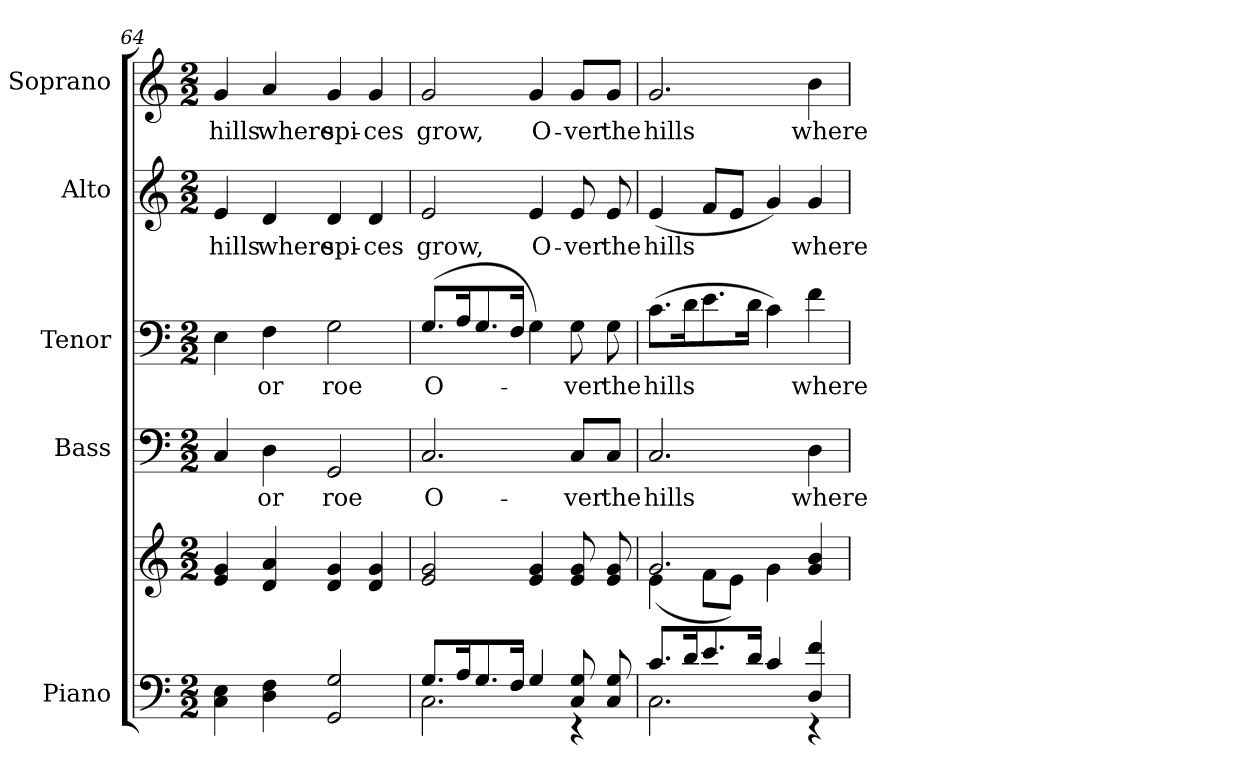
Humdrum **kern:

**kern	**kern	**kern	**text	**kern	**text	**kern	**text	**kern	**text
*part5	*part5	*part4	*part4	*part3	*part3	*part2	*part2	*part1	*part1
*staff6	*staff5	*staff4	*staff4	*staff3	*staff3	*staff2	*staff2	*staff1	*staff1
*I"Piano	*	*I"Bass	*	*I"Tenor	*	*I"Alto	*	*I"Soprano	*
*I'Pno.	*	*I'B.	*	*I'T.	*	*I'A.	*	*I'S.	*
*clefF4	*clefG2	*clefF4	*	*clefF4	*	*clefG2	*	*clefG2	*
*k[]	*k[]	*k[]	*	*k[]	*	*k[]	*	*k[]	*
*C:	*C:	*C:	*	*C:	*	*C:	*	*C:	*
*M2/2	*M2/2	*M2/2	*	*M2/2	*	*M2/2	*	*M2/2	*
=64	=64	=64	=64	=64	=64	=64	=64	=64	=64
!	!	!	!	!	!	!	!LO:LY:b:color=#000000	!	!
!	!	!	!	!	!	!	!	!	!LO:LY:b:color=#000000
4Ci\ 4Ei	4ei/ 4gi	4Ci/	.	4Ei\	.	4ei/	hills	4gi/	hills
!	!	!	!LO:LY:b:color=#000000	!	!	!	!	!	!
!	!	!	!	!	!LO:LY:b:color=#000000	!	!	!	!
!	!	!	!	!	!	!	!LO:LY:b:color=#000000	!	!
!	!	!	!	!	!	!	!	!	!LO:LY:b:color=#000000
4Di\ 4Fi	4di/ 4ai	4Di\	or	4Fi\	or	4di/	where	4ai/	where
!	!	!	!LO:LY:b:color=#000000	!	!	!	!	!	!
!	!	!	!	!	!LO:LY:b:color=#000000	!	!	!	!
!	!	!	!	!	!	!	!LO:LY:b:color=#000000	!	!
!	!	!	!	!	!	!	!	!	!LO:LY:b:color=#000000
2GGi/ 2Gi	4di/ 4gi	2GGi/	roe	2Gi\	roe	4di/	spi-	4gi/	spi-
!	!	!	!	!	!	!	!LO:LY:b:color=#000000	!	!
!	!	!	!	!	!	!	!	!	!LO:LY:b:color=#000000
.	4di/ 4gi	.	.	.	.	4di/	-ces	4gi/	-ces
=65	=65	=65	=65	=65	=65	=65	=65	=65	=65
*^	*	*	*	*	*	*	*	*	*
!	!	!	!	!LO:LY:b:color=#000000	!	!	!	!	!	!
!	!	!	!	!	!	!LO:LY:b:color=#000000	!	!	!	!
!	!	!	!	!	!	!	!	!LO:LY:b:color=#000000	!	!
!	!	!	!	!	!	!	!	!	!	!LO:LY:b:color=#000000
8.Gi/L	2.Ci\	2ei/ 2gi	2.Ci/	O-	(8.Gi/L	O-	2ei/	grow,	2gi/	grow,
16Ai/K	.	.	.	.	16Ai/K	.	.	.	.	.
8.Gi/	.	.	.	.	8.Gi/	.	.	.	.	.
16Fi/Jk	.	.	.	.	16Fi/Jk	.	.	.	.	.
!	!	!	!	!	!	!	!	!LO:LY:b:color=#000000	!	!
!	!	!	!	!	!	!	!	!	!	!LO:LY:b:color=#000000
4Gi/	.	4ei/ 4gi	.	.	4Gi\)	.	4ei/	O-	4gi/	O-
!	!	!	!	!LO:LY:b:color=#000000	!	!	!	!	!	!
!	!	!	!	!	!	!LO:LY:b:color=#000000	!	!	!	!
!	!	!	!	!	!	!	!	!LO:LY:b:color=#000000	!	!
!	!	!	!	!	!	!	!	!	!	!LO:LY:b:color=#000000
8Ci/ 8Gi	4r	8ei/ 8gi	8Ci/L	-ver	8Gi\	-ver	8ei/	-ver	8gi/L	-ver
!	!	!	!	!LO:LY:b:color=#000000	!	!	!	!	!	!
!	!	!	!	!	!	!LO:LY:b:color=#000000	!	!	!	!
!	!	!	!	!	!	!	!	!LO:LY:b:color=#000000	!	!
!	!	!	!	!	!	!	!	!	!	!LO:LY:b:color=#000000
8Ci/ 8Gi	.	8ei/ 8gi	8Ci/J	the	8Gi\	the	8ei/	the	8gi/J	the
=66	=66	=66	=66	=66	=66	=66	=66	=66	=66	=66
*	*	*^	*	*	*	*	*	*	*	*
!	!	!	!	!	!LO:LY:b:color=#000000	!	!	!	!	!	!
!	!	!	!	!	!	!	!LO:LY:b:color=#000000	!	!	!	!
!	!	!	!	!	!	!	!	!	!LO:LY:b:color=#000000	!	!
!	!	!	!	!	!	!	!	!	!	!	!LO:LY:b:color=#000000
8.ci/L	2.Ci\	2.gi/	(4ei\	2.Ci/	hills	(8.ci\L	hills	(4ei/	hills	2.gi/	hills
16di/K	.	.	.	.	.	16di\K	.	.	.	.	.
8.ei/	.	.	8fi\L	.	.	8.ei\	.	8fi/L	.	.	.
.	.	.	8ei\J)	.	.	.	.	8ei/J	.	.	.
16di/Jk	.	.	.	.	.	16di\Jk	.	.	.	.	.
4ci/	.	.	4gi\	.	.	4ci\)	.	4gi/)	.	.	.
!	!	!	!	!	!LO:LY:b:color=#000000	!	!	!	!	!	!
!	!	!	!	!	!	!	!LO:LY:b:color=#000000	!	!	!	!
!	!	!	!	!	!	!	!	!	!LO:LY:b:color=#000000	!	!
!	!	!	!	!	!	!	!	!	!	!	!LO:LY:b:color=#000000
4Di/ 4fi	4r	4gi/ 4bi	4ryy	4Di\	where	4fi\	where	4gi/	where	4bi\	where
*v	*v	*	*	*	*	*	*	*	*	*	*
*	*v	*v	*	*	*	*	*	*	*	*
=	=	=	=	=	=	=	=	=	=
*-	*-	*-	*-	*-	*-	*-	*-	*-	*-
